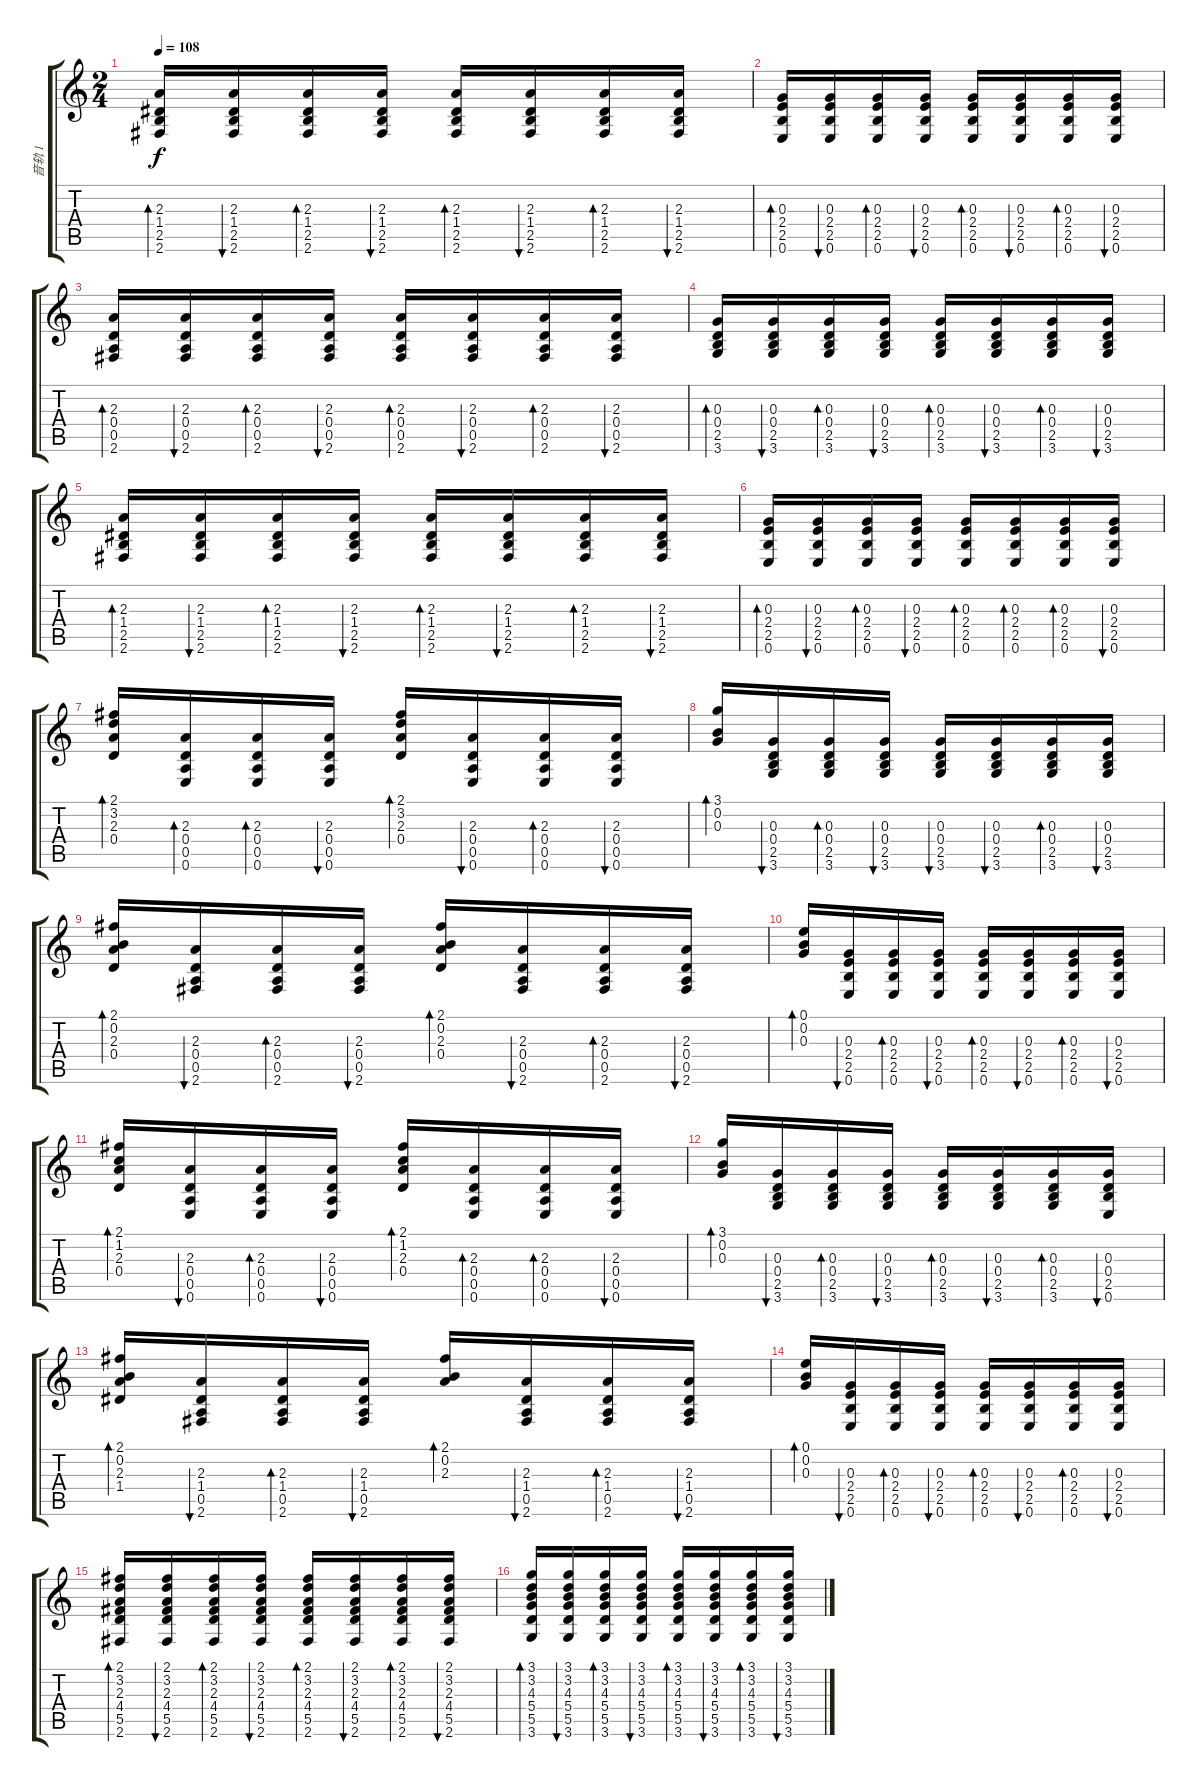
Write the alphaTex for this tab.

\track ("音轨 1" "音轨 1") {instrument acousticguitarnylon}
\staff {score tabs}
\tuning (E4 B3 G3 D3 A2 E2) {hide}
\ts (2 4)
\tempo 108
\clef g2
\ks c
(2.3 1.4 2.5 2.6).16{bd 60 dy f} (2.3 1.4 2.5 2.6).16{bu 60} (2.3 1.4 2.5 2.6).16{bd 60} (2.3 1.4 2.5 2.6).16{bu 60} (2.3 1.4 2.5 2.6).16{bd 60} (2.3 1.4 2.5 2.6).16{bu 60} (2.3 1.4 2.5 2.6).16{bd 60} (2.3 1.4 2.5 2.6).16{bu 60} |
(0.3 2.4 2.5 0.6).16{bd 60} (0.3 2.4 2.5 0.6).16{bu 60} (0.3 2.4 2.5 0.6).16{bd 60} (0.3 2.4 2.5 0.6).16{bu 60} (0.3 2.4 2.5 0.6).16{bd 60} (0.3 2.4 2.5 0.6).16{bu 60} (0.3 2.4 2.5 0.6).16{bd 60} (0.3 2.4 2.5 0.6).16{bu 60} |
(2.3 0.4 0.5 2.6).16{bd 60} (2.3 0.4 0.5 2.6).16{bu 60} (2.3 0.4 0.5 2.6).16{bd 60} (2.3 0.4 0.5 2.6).16{bu 60} (2.3 0.4 0.5 2.6).16{bd 60} (2.3 0.4 0.5 2.6).16{bu 60} (2.3 0.4 0.5 2.6).16{bd 60} (2.3 0.4 0.5 2.6).16{bu 60} |
(0.3 0.4 2.5 3.6).16{bd 60} (0.3 0.4 2.5 3.6).16{bu 60} (0.3 0.4 2.5 3.6).16{bd 60} (0.3 0.4 2.5 3.6).16{bu 60} (0.3 0.4 2.5 3.6).16{bd 60} (0.3 0.4 2.5 3.6).16{bu 60} (0.3 0.4 2.5 3.6).16{bd 60} (0.3 0.4 2.5 3.6).16{bu 60} |
(2.3 1.4 2.5 2.6).16{bd 60} (2.3 1.4 2.5 2.6).16{bu 60} (2.3 1.4 2.5 2.6).16{bd 60} (2.3 1.4 2.5 2.6).16{bu 60} (2.3 1.4 2.5 2.6).16{bd 60} (2.3 1.4 2.5 2.6).16{bu 60} (2.3 1.4 2.5 2.6).16{bd 60} (2.3 1.4 2.5 2.6).16{bu 60} |
(0.3 2.4 2.5 0.6).16{bd 60} (0.3 2.4 2.5 0.6).16{bu 60} (0.3 2.4 2.5 0.6).16{bd 60} (0.3 2.4 2.5 0.6).16{bu 60} (0.3 2.4 2.5 0.6).16{bd 60} (0.3 2.4 2.5 0.6).16{bd 60} (0.3 2.4 2.5 0.6).16{bd 60} (0.3 2.4 2.5 0.6).16{bu 60} |
(2.1 3.2 2.3 0.4).16{bd 60} (2.3 0.4 0.5 0.6).16{bd 60} (2.3 0.4 0.5 0.6).16{bd 60} (2.3 0.4 0.5 0.6).16{bu 60} (2.1 3.2 2.3 0.4).16{bd 60} (2.3 0.4 0.5 0.6).16{bu 60} (2.3 0.4 0.5 0.6).16{bd 60} (2.3 0.4 0.5 0.6).16{bu 60} |
(3.1 0.2 0.3).16{bd 60} (0.3 0.4 2.5 3.6).16{bu 60} (0.3 0.4 2.5 3.6).16{bd 60} (0.3 0.4 2.5 3.6).16{bu 60} (0.3 0.4 2.5 3.6).16{bu 60} (0.3 0.4 2.5 3.6).16{bu 60} (0.3 0.4 2.5 3.6).16{bd 60} (0.3 0.4 2.5 3.6).16{bu 60} |
(2.1 0.2 2.3 0.4).16{bd 60} (2.3 0.4 0.5 2.6).16{bu 60} (2.3 0.4 0.5 2.6).16{bd 60} (2.3 0.4 0.5 2.6).16{bu 60} (2.1 0.2 2.3 0.4).16{bd 60} (2.3 0.4 0.5 2.6).16{bu 60} (2.3 0.4 0.5 2.6).16{bd 60} (2.3 0.4 0.5 2.6).16{bu 60} |
(0.1 0.2 0.3).16{bd 60} (0.3 2.4 2.5 0.6).16{bu 60} (0.3 2.4 2.5 0.6).16{bd 60} (0.3 2.4 2.5 0.6).16{bu 60} (0.3 2.4 2.5 0.6).16{bd 60} (0.3 2.4 2.5 0.6).16{bu 60} (0.3 2.4 2.5 0.6).16{bd 60} (0.3 2.4 2.5 0.6).16{bu 60} |
(2.1 1.2 2.3 0.4).16{bd 60} (2.3 0.4 0.5 0.6).16{bu 60} (2.3 0.4 0.5 0.6).16{bd 60} (2.3 0.4 0.5 0.6).16{bu 60} (2.1 1.2 2.3 0.4).16{bd 60} (2.3 0.4 0.5 0.6).16{bd 60} (2.3 0.4 0.5 0.6).16{bd 60} (2.3 0.4 0.5 0.6).16{bu 60} |
(3.1 0.2 0.3).16{bd 60} (0.3 0.4 2.5 3.6).16{bu 60} (0.3 0.4 2.5 3.6).16{bd 60} (0.3 0.4 2.5 3.6).16{bu 60} (0.3 0.4 2.5 3.6).16{bd 60} (0.3 0.4 2.5 3.6).16{bu 60} (0.3 0.4 2.5 3.6).16{bd 60} (0.3 0.4 2.5 0.6).16{bu 60} |
(2.1 0.2 2.3 1.4).16{bd 60} (2.3 1.4 0.5 2.6).16{bu 60} (2.3 1.4 0.5 2.6).16{bd 60} (2.3 1.4 0.5 2.6).16{bu 60} (2.1 0.2 2.3).16{bd 60} (2.3 1.4 0.5 2.6).16{bu 60} (2.3 1.4 0.5 2.6).16{bd 60} (2.3 1.4 0.5 2.6).16{bu 60} |
(0.1 0.2 0.3).16{bd 60} (0.3 2.4 2.5 0.6).16{bu 60} (0.3 2.4 2.5 0.6).16{bd 60} (0.3 2.4 2.5 0.6).16{bu 60} (0.3 2.4 2.5 0.6).16{bd 60} (0.3 2.4 2.5 0.6).16{bu 60} (0.3 2.4 2.5 0.6).16{bd 60} (0.3 2.4 2.5 0.6).16{bu 60} |
(2.1 3.2 2.3 4.4 5.5 2.6).16{bd 60} (2.1 3.2 2.3 4.4 5.5 2.6).16{bu 60} (2.1 3.2 2.3 4.4 5.5 2.6).16{bd 60} (2.1 3.2 2.3 4.4 5.5 2.6).16{bu 60} (2.1 3.2 2.3 4.4 5.5 2.6).16{bd 60} (2.1 3.2 2.3 4.4 5.5 2.6).16{bu 60} (2.1 3.2 2.3 4.4 5.5 2.6).16{bd 60} (2.1 3.2 2.3 4.4 5.5 2.6).16{bu 60} |
(3.1 3.2 4.3 5.4 5.5 3.6).16{bd 60} (3.1 3.2 4.3 5.4 5.5 3.6).16{bu 60} (3.1 3.2 4.3 5.4 5.5 3.6).16{bd 60} (3.1 3.2 4.3 5.4 5.5 3.6).16{bu 60} (3.1 3.2 4.3 5.4 5.5 3.6).16{bd 60} (3.1 3.2 4.3 5.4 5.5 3.6).16{bu 60} (3.1 3.2 4.3 5.4 5.5 3.6).16{bd 60} (3.1 3.2 4.3 5.4 5.5 3.6).16{bu 60}
